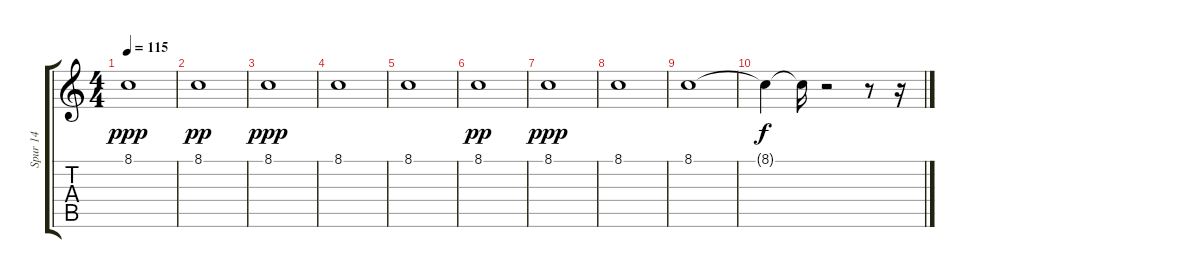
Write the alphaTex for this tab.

\track ("Spur 14" "Spur 14") {instrument kalimba}
\staff {score tabs}
\tuning (E4 B3 G3 D3 A2 E2) {hide}
\ts (4 4)
\tempo 115
\clef g2
\ks c
8.1.1{dy ppp} |
8.1.1{dy pp} |
8.1.1{dy ppp} |
8.1.1 |
8.1.1 |
8.1.1{dy pp} |
8.1.1{dy ppp} |
8.1.1 |
8.1.1 |
8.1{t}.4{dy f} 8.1{t}.16 r.2 r.8 r.16
